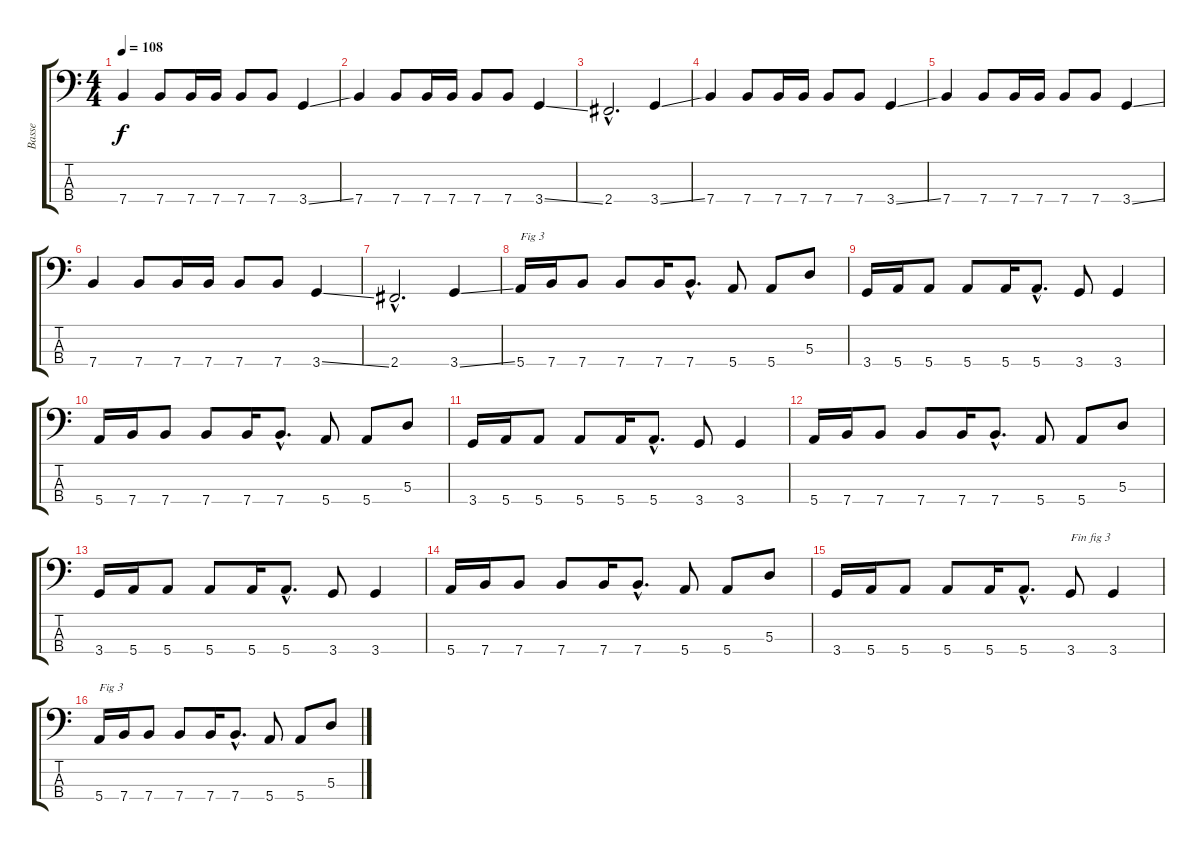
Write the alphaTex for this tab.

\track ("Basse" "Basse") {instrument electricbassfinger}
\staff {score tabs}
\tuning (G2 D2 A1 E1) {hide}
\ts (4 4)
\tempo 108
\clef f4
\ks c
7.4.4{dy f} 7.4.8 7.4.16 7.4.16 7.4.8 7.4.8 3.4{ss}.4 |
7.4.4 7.4.8 7.4.16 7.4.16 7.4.8 7.4.8 3.4{ss}.4 |
2.4{hac}.2{d} 3.4{ss}.4 |
7.4.4 7.4.8 7.4.16 7.4.16 7.4.8 7.4.8 3.4{ss}.4 |
7.4.4 7.4.8 7.4.16 7.4.16 7.4.8 7.4.8 3.4{ss}.4 |
7.4.4 7.4.8 7.4.16 7.4.16 7.4.8 7.4.8 3.4{ss}.4 |
2.4{hac}.2{d} 3.4{ss}.4 |
5.4.16{txt "Fig 3"} 7.4.16 7.4.8 7.4.8 7.4.16 7.4{hac}.8{d} 5.4.8 5.4.8 5.3.8 |
3.4.16 5.4.16 5.4.8 5.4.8 5.4.16 5.4{hac}.8{d} 3.4.8 3.4.4 |
5.4.16 7.4.16 7.4.8 7.4.8 7.4.16 7.4{hac}.8{d} 5.4.8 5.4.8 5.3.8 |
3.4.16 5.4.16 5.4.8 5.4.8 5.4.16 5.4{hac}.8{d} 3.4.8 3.4.4 |
5.4.16 7.4.16 7.4.8 7.4.8 7.4.16 7.4{hac}.8{d} 5.4.8 5.4.8 5.3.8 |
3.4.16 5.4.16 5.4.8 5.4.8 5.4.16 5.4{hac}.8{d} 3.4.8 3.4.4 |
5.4.16 7.4.16 7.4.8 7.4.8 7.4.16 7.4{hac}.8{d} 5.4.8 5.4.8 5.3.8 |
3.4.16 5.4.16 5.4.8 5.4.8 5.4.16 5.4{hac}.8{d} 3.4.8{txt "Fin fig 3"} 3.4.4 |
5.4.16{txt "Fig 3"} 7.4.16 7.4.8 7.4.8 7.4.16 7.4{hac}.8{d} 5.4.8 5.4.8 5.3.8
